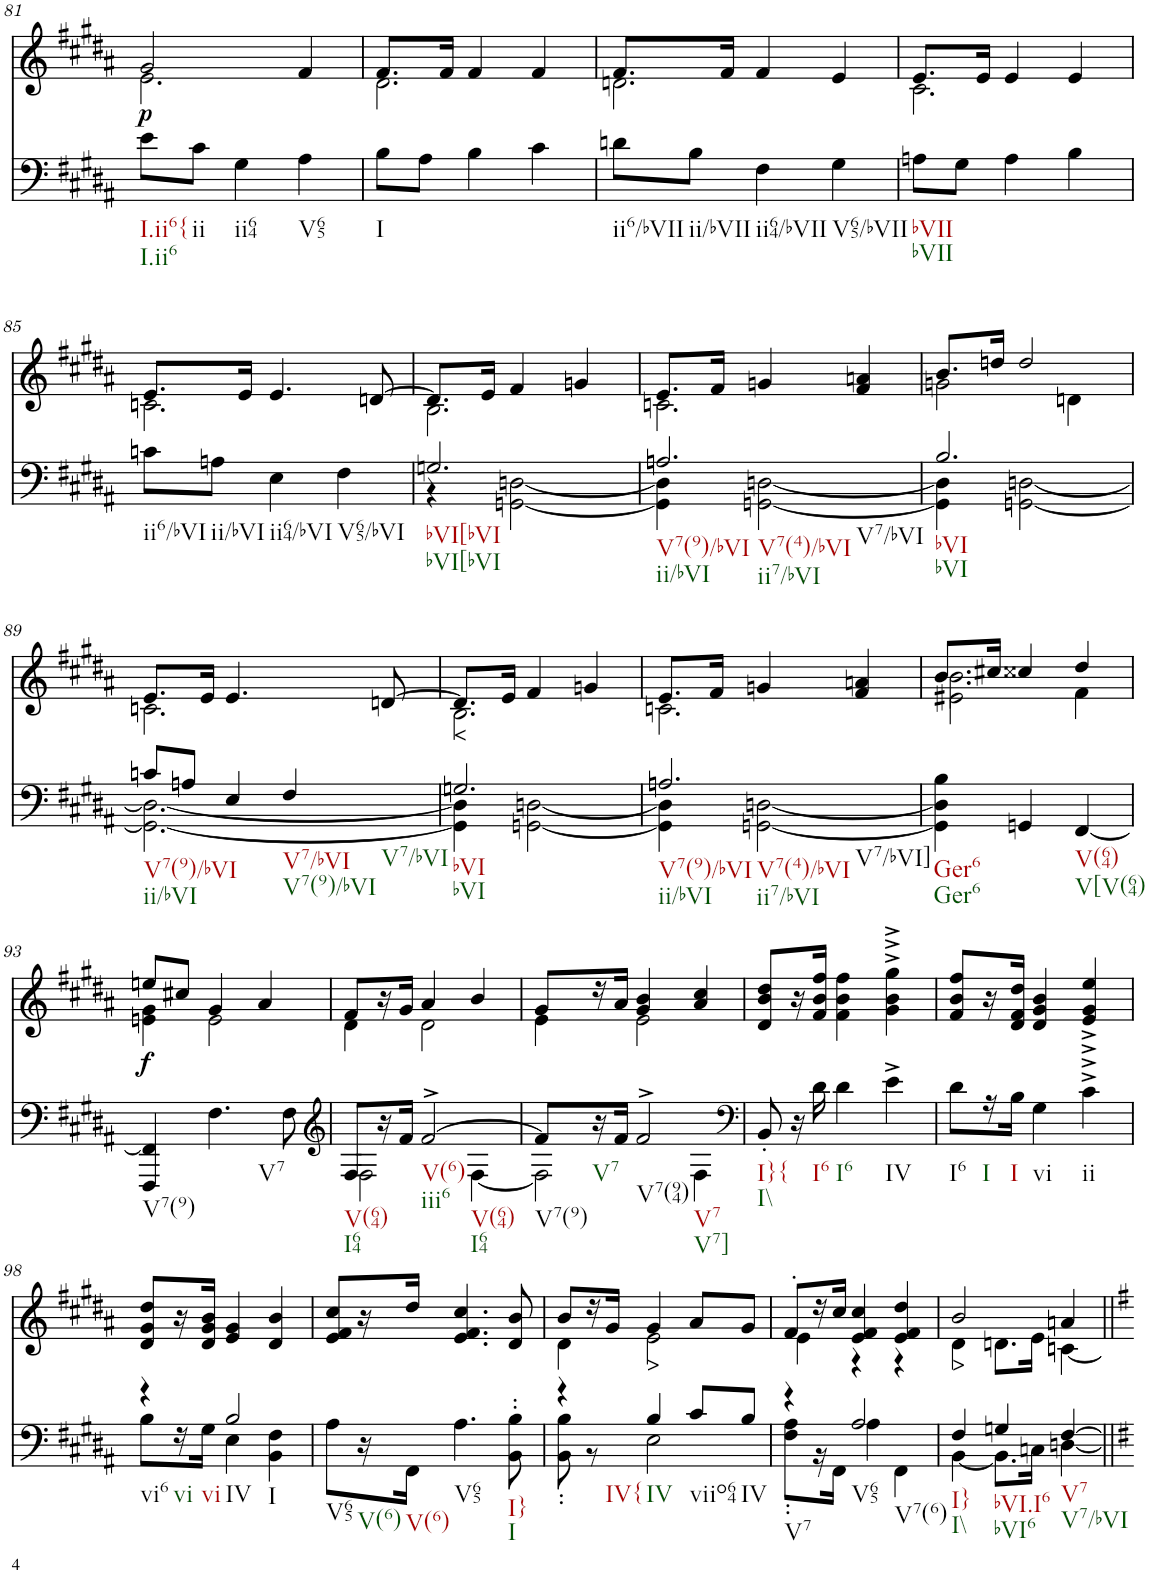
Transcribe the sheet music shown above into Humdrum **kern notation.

**kern	**kern	**text	**dynam
*part2	*part1	*part1	*part1
*staff2	*staff1	*staff1	*staff1
*I"Piano	*I"Piano	*	*
*I'Pno	*I'Pno	*	*
!!LO:PB:g=z
*clefF4	*clefG2	*	*
*k[f#c#g#d#a#]	*k[f#c#g#d#a#]	*	*
*M3/4	*M3/4	*	*
=81	=81	=81	=81
*	*^	*	*
!LO:TX:b:t=I.ii6{	!	!	!	!
!LO:TX:b:t=I.ii6	!	!	!	!
!	!	!	!	!LO:DY:b
8e\L	2g#/	2.e\	.	p
!LO:TX:b:t=ii	!	!	!	!
8c#\J	.	.	.	.
!LO:TX:b:t=ii64	!	!	!	!
4G#\	.	.	.	.
!LO:TX:b:t=V65	!	!	!	!
4A#\	4f#/	.	.	.
=82	=82	=82	=82	=82
!LO:TX:b:t=I	!	!	!	!
8B\L	8.f#/L	2.d#\	.	.
8A#\J	.	.	.	.
.	16f#/Jk	.	.	.
4B\	4f#/	.	.	.
4c#\	4f#/	.	.	.
=83	=83	=83	=83	=83
!LO:TX:b:t=ii6/bVII	!	!	!	!
8dn\L	8.f#/L	2.dn\	.	.
!LO:TX:b:t=ii/bVII	!	!	!	!
8B\J	.	.	.	.
.	16f#/Jk	.	.	.
!LO:TX:b:t=ii64/bVII	!	!	!	!
4F#\	4f#/	.	.	.
!LO:TX:b:t=V65/bVII	!	!	!	!
4G#\	4e/	.	.	.
=84	=84	=84	=84	=84
!LO:TX:b:t=bVII	!	!	!	!
!LO:TX:b:t=bVII	!	!	!	!
8An\L	8.e/L	2.c#\	.	.
8G#\J	.	.	.	.
.	16e/Jk	.	.	.
4A\	4e/	.	.	.
4B\	4e/	.	.	.
!!LO:LB:g=z	!!
=85	=85	=85	=85	=85
!LO:TX:b:t=ii6/bVI	!	!	!	!
8cn\L	8.e/L	2.cn\	.	.
!LO:TX:b:t=ii/bVI	!	!	!	!
8An\J	.	.	.	.
.	16e/Jk	.	.	.
!LO:TX:b:t=ii64/bVI	!	!	!	!
4E\	4.e/	.	.	.
!LO:TX:b:t=V65/bVI	!	!	!	!
4F#\	.	.	.	.
.	[8dn/	.	.	.
=86	=86	=86	=86	=86
*^	*	*	*	*
!LO:TX:b:t=bVI[bVI	!	!	!	!	!
!LO:TX:b:t=bVI[bVI	!	!	!	!	!
2.Gn/	4r	8.d/L]	2.B\	.	.
.	.	16e/Jk	.	.	.
.	[2GGn\ [2Dn\	4f#/	.	.	.
.	.	4gn/	.	.	.
=87	=87	=87	=87	=87	=87
!LO:TX:b:t=V7(9)/bVI	!	!	!	!	!
!LO:TX:b:t=ii/bVI	!	!	!	!	!
!LO:TX:b:t=V7(4)/bVI	!	!	!	!	!
!LO:TX:b:t=ii7/bVI	!	!	!	!	!
!LO:TX:b:t=V7/bVI	!	!	!	!	!
2.An/	4GG\] 4D\]	8.e/L	2.cn\	.	.
.	.	16f#/Jk	.	.	.
.	[2GGn\ [2Dn\	4gn/	.	.	.
.	.	4f#/ 4an/	.	.	.
=88	=88	=88	=88	=88	=88
!LO:TX:b:t=bVI	!	!	!	!	!
!LO:TX:b:t=bVI	!	!	!	!	!
2.B/	4GG\] 4D\]	8.b/L	2gn\	.	.
.	.	16ddn/Jk	.	.	.
.	[2GGn\ [2Dn\	2dd/	.	.	.
.	.	.	4dn\	.	.
!!LO:LB:g=z	!!
=89	=89	=89	=89	=89	=89
!LO:TX:b:t=V7(9)/bVI	!	!	!	!	!
!LO:TX:b:t=ii/bVI	!	!	!	!	!
8cn/L	2.GG\_ 2.D\_	8.e/L	2.cn\	.	.
8An/J	.	.	.	.	.
.	.	16e/Jk	.	.	.
4E/	.	4.e/	.	.	.
!LO:TX:b:t=V7/bVI	!	!	!	!	!
!LO:TX:b:t=V7(9)/bVI	!	!	!	!	!
!LO:TX:b:t=V7/bVI	!	!	!	!	!
4F#/	.	.	.	.	.
.	.	[8dn/	.	.	.
=90	=90	=90	=90	=90	=90
!LO:TX:b:t=bVI	!	!	!	!	!
!LO:TX:b:t=bVI	!	!	!	!	!
!	!	!	!	!LO:LY:b	!
2.Gn/	4GG\] 4D\]	8.d/L]	2.B\	<	.
.	.	16e/Jk	.	.	.
.	[2GGn\ [2Dn\	4f#/	.	.	.
.	.	4gn/	.	.	.
=91	=91	=91	=91	=91	=91
!LO:TX:b:t=V7(9)/bVI	!	!	!	!	!
!LO:TX:b:t=ii/bVI	!	!	!	!	!
!LO:TX:b:t=V7(4)/bVI	!	!	!	!	!
!LO:TX:b:t=ii7/bVI	!	!	!	!	!
!LO:TX:b:t=V7/bVI]	!	!	!	!	!
2.An/	4GG\] 4D\]	8.e/L	2.cn\	.	.
.	.	16f#/Jk	.	.	.
.	[2GGn\ [2Dn\	4gn/	.	.	.
.	.	4f#/ 4an/	.	.	.
*v	*v	*	*	*	*
=92	=92	=92	=92	=92
*	*	*^	*	*
!LO:TX:b:t=Ger6	!	!	!	!	!
!LO:TX:b:t=Ger6	!	!	!	!	!
4GG\] 4D\] 4B\	8.b/L	2.b\	2e#X\	.	.
.	16cc#X/Jk	.	.	.	.
4GGn/	4cc##X/	.	.	.	.
!LO:TX:b:t=V(64)	!	!	!	!	!
!LO:TX:b:t=V[V(64)	!	!	!	!	!
[4FF#/	4dd#/	.	4f#\	.	.
!!LO:LB:g=z
=93	=93	=93	=93	=93	=93
!LO:TX:b:t=V7(9)	!	!	!	!	!
!	!	!	!	!	!LO:DY:b
*	*	*v	*v	*	*
4FFF#/ 4FF#/]	8een/L	4en\ 4g#\	.	f
.	8cc#X/J	.	.	.
!LO:TX:b:t=V7	!	!	!	!
4.F#\	4g#/	2e\	.	.
.	4a#/	.	.	.
8F#\	.	.	.	.
=94	=94	=94	=94	=94
*clefG2	*	*	*	*
*^	*	*	*	*
!LO:TX:b:t=V(64)	!	!	!	!	!
!LO:TX:b:t=I64	!	!	!	!	!
8F#/L	2F#\	8f#/L	4d#\	.	.
16r	.	16r	.	.	.
16f#/JJ	.	16g#/JJ	.	.	.
!LO:TX:b:t=V(6)	!	!	!	!	!
!LO:TX:b:t=iii6	!	!	!	!	!
!LO:TX:b:t=V(64)	!	!	!	!	!
!LO:TX:b:t=I64	!	!	!	!	!
[2f#^/	.	4a#/	2d#\	.	.
.	[4F#\	4b/	.	.	.
=95	=95	=95	=95	=95	=95
!LO:TX:b:t=V7(9)	!	!	!	!	!
8f#/L]	2F#\]	8g#/L	4e\	.	.
!LO:TX:b:t=V7	!	!	!	!	!
16r	.	16r	.	.	.
16f#/JJ	.	16a#/JJ	.	.	.
!LO:TX:b:t=V7(94)	!	!	!	!	!
!LO:TX:b:t=V7	!	!	!	!	!
!LO:TX:b:t=V7]	!	!	!	!	!
2f#^/	.	4g#/ 4b/	2e\	.	.
.	4F#\	4a#/ 4cc#/	.	.	.
*v	*v	*	*	*	*
*	*v	*v	*	*
=96	=96	=96	=96
*clefF4	*	*	*
*^	*	*	*
!LO:TX:b:t=I}{	!	!	!	!
!LO:TX:b:t=I\\	!	!	!	!
*v	*v	*	*	*
8BB'/	8d#/ 8b/ 8dd#/L	.	.
16r	16r	.	.
!LO:TX:b:t=I6	!	!	!
16d#\	16f#/ 16b/ 16ff#/JJ	.	.
!LO:TX:b:t=I6	!	!	!
4d#\	4f#\ 4b\ 4ff#\	.	.
!LO:TX:b:t=IV	!	!	!
4e^\	4g#\^ 4b\^ 4gg#\^	.	.
=97	=97	=97	=97
!LO:TX:b:t=I6	!	!	!
8d#\L	8f#/ 8b/ 8ff#/L	.	.
!LO:TX:b:t=I	!	!	!
16r	16r	.	.
!LO:TX:b:t=I	!	!	!
16B\JJ	16d#/ 16f#/ 16dd#/JJ	.	.
!LO:TX:b:t=vi	!	!	!
4G#\	4d#/ 4g#/ 4b/	.	.
!LO:TX:b:t=ii	!	!	!
4c#^\	4e/^ 4g#/^ 4ee/^	.	.
!!LO:LB:g=z
=98	=98	=98	=98
*^	*	*	*
!LO:TX:b:t=vi6	!	!	!	!
!LO:TX:b:t=vi	!	!	!	!
!LO:TX:b:t=vi	!	!	!	!
4r	8B\L	8d#/ 8g#/ 8dd#/L	.	.
.	16r	16r	.	.
.	16G#\JJ	16d#/ 16g#/ 16b/JJ	.	.
!LO:TX:b:t=IV	!	!	!	!
!LO:TX:b:t=I	!	!	!	!
2B/	4E\	4e/ 4g#/	.	.
.	4BB\ 4F#\	4d#/ 4b/	.	.
=99	=99	=99	=99	=99
!LO:TX:b:t=V65	!	!	!	!
*v	*v	*	*	*
8A#\L	8e/ 8f#/ 8cc#/L	.	.
!LO:TX:b:t=V(6)	!	!	!
16r	16r	.	.
!LO:TX:b:t=V(6)	!	!	!
16FF#\JJ	16dd#/JJ	.	.
!LO:TX:b:t=V65	!	!	!
4.A#\	4.e/ 4.f#/ 4.cc#/	.	.
!LO:TX:b:t=I}	!	!	!
!LO:TX:b:t=I	!	!	!
8BB\' 8B\'	8d#/ 8b/	.	.
=100	=100	=100	=100
*^	*^	*	*
!LO:TX:b:t=IV{	!	!	!	!	!
4r	8BB\' 8B\'	8b/L	4d#\	.	.
.	8r	16r	.	.	.
.	.	16g#/JJ	.	.	.
!LO:TX:b:t=IV	!	!	!	!	!
!	!	!	!	!LO:LY:b	!
4B/	2E\	4g#/	2e\	>	.
!LO:TX:b:t=viio64	!	!	!	!	!
8c#/L	.	8a#/L	.	.	.
!LO:TX:b:t=IV	!	!	!	!	!
8B/J	.	8g#/J	.	.	.
=101	=101	=101	=101	=101	=101
!LO:TX:b:t=V7	!	!	!	!	!
4r	8F#\' 8A#\'L	8f#'/L	4e\	.	.
.	16r	16r	.	.	.
.	16FF#\JJ	16cc#/JJ	.	.	.
!LO:TX:b:t=V65	!	!	!	!	!
!LO:TX:b:t=V7(6)	!	!	!	!	!
2A#/	4A#\	4e/ 4f#/ 4cc#/	4r	.	.
.	4FF#\	4e/ 4f#/ 4dd#/	4r	.	.
=102	=102	=102	=102	=102	=102
!LO:TX:b:t=I}	!	!	!	!	!
!LO:TX:b:t=I\\	!	!	!	!	!
!	!	!	!	!LO:LY:b	!
4F#/	[4BB\	2b/	4d#\	>	.
!LO:TX:b:t=bVI.I6	!	!	!	!	!
!LO:TX:b:t=bVI6	!	!	!	!	!
4Gn/	8.BB\L]	.	8.dn\L	.	.
.	16Cn\Jk	.	16e\Jk	.	.
!LO:TX:b:t=V7	!	!	!	!	!
!LO:TX:b:t=V7/bVI	!	!	!	!	!
[4F#/	[4Dn\	4an/	[4cn\	.	.
*v	*v	*	*	*	*
*	*v	*v	*	*
=||	=||	=||	=||
*-	*-	*-	*-
